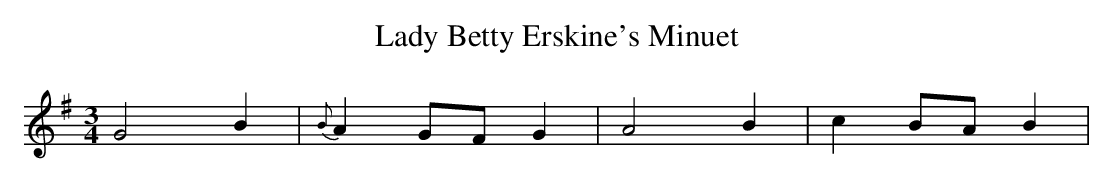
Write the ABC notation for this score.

X:1
T:Lady Betty Erskine's Minuet
M:3/4
L:1/8
K:G
G4 B2|{B}A2 GF G2|A4 B2|c2 BA B2|
